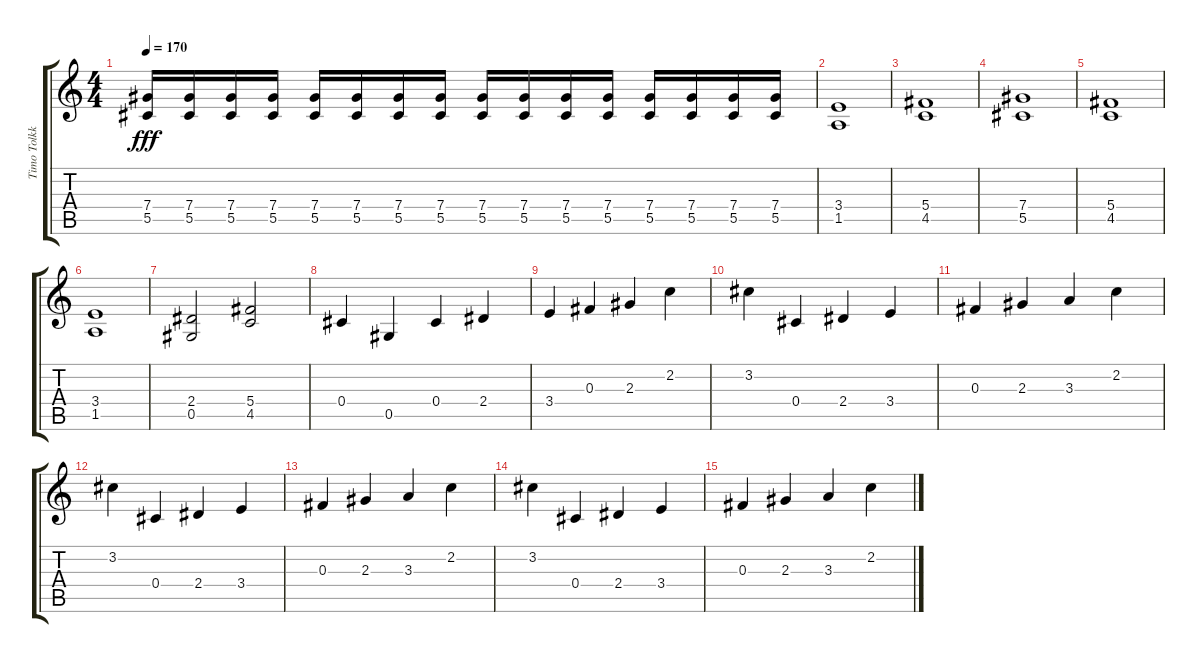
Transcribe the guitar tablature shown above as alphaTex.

\track ("Timo Tolkki (Rhythm Guitar)" "Timo Tolkk") {instrument overdrivenguitar}
\staff {score tabs}
\tuning (Eb4 Bb3 Gb3 Db3 Ab2 Eb2) {hide}
\ts (4 4)
\tempo 170
\clef g2
\ks c
(7.4 5.5).16{dy fff} (7.4 5.5).16 (7.4 5.5).16 (7.4 5.5).16 (7.4 5.5).16 (7.4 5.5).16 (7.4 5.5).16 (7.4 5.5).16 (7.4 5.5).16 (7.4 5.5).16 (7.4 5.5).16 (7.4 5.5).16 (7.4 5.5).16 (7.4 5.5).16 (7.4 5.5).16 (7.4 5.5).16 |
(3.4 1.5).1 |
(5.4 4.5).1 |
(7.4 5.5).1 |
(5.4 4.5).1 |
(3.4 1.5).1 |
(2.4 0.5).2 (5.4 4.5).2 |
0.4.4 0.5.4 0.4.4 2.4.4 |
3.4.4 0.3.4 2.3.4 2.2.4 |
3.2.4 0.4.4 2.4.4 3.4.4 |
0.3.4 2.3.4 3.3.4 2.2.4 |
3.2.4 0.4.4 2.4.4 3.4.4 |
0.3.4 2.3.4 3.3.4 2.2.4 |
3.2.4 0.4.4 2.4.4 3.4.4 |
0.3.4 2.3.4 3.3.4 2.2.4
